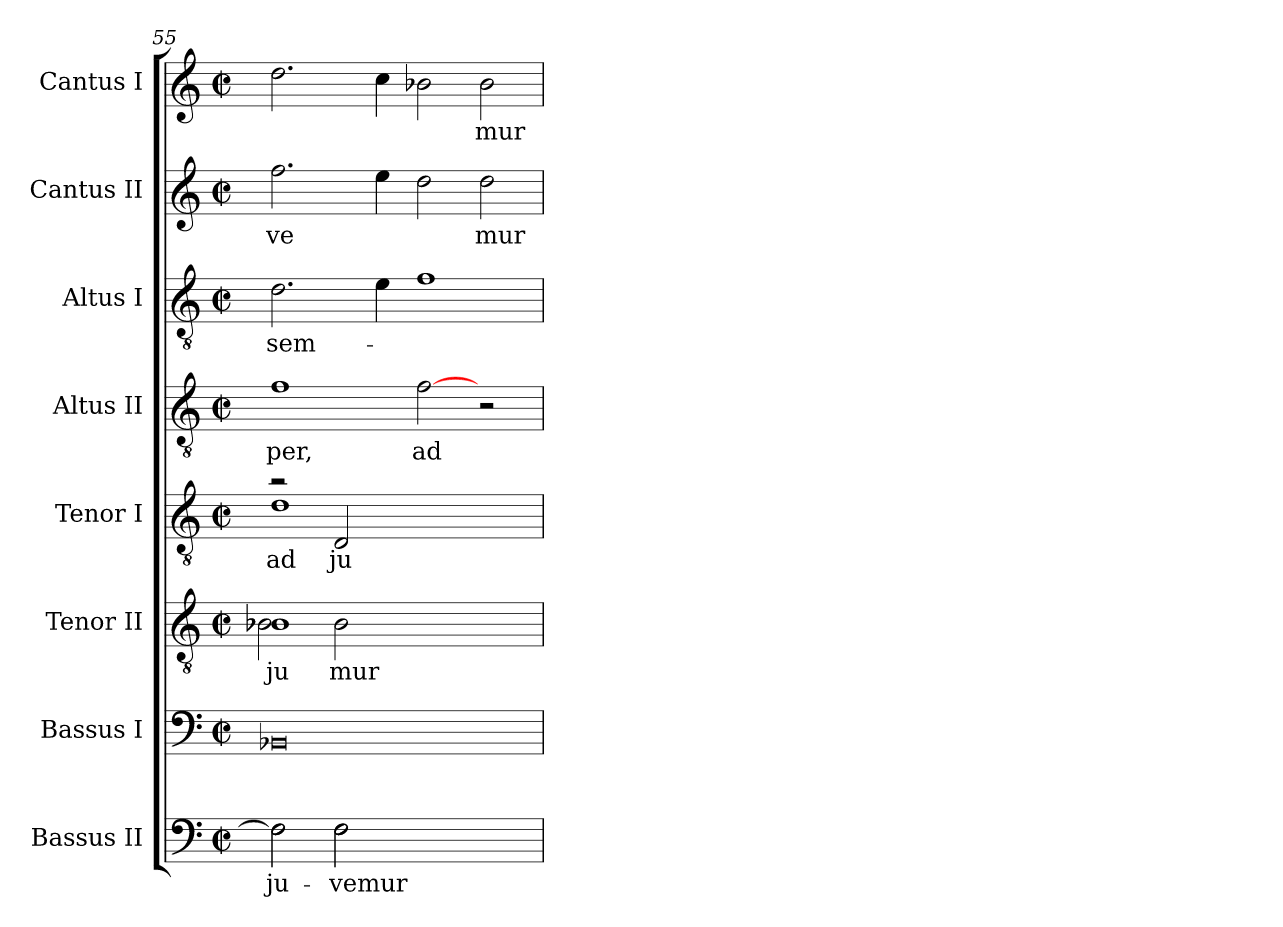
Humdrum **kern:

**kern	**text	**kern	**kern	**text	**kern	**text	**kern	**text	**kern	**text	**kern	**text	**kern	**text
*part8	*part8	*part7	*part6	*part6	*part5	*part5	*part4	*part4	*part3	*part3	*part2	*part2	*part1	*part1
*staff8	*staff8	*staff7	*staff6	*staff6	*staff5	*staff5	*staff4	*staff4	*staff3	*staff3	*staff2	*staff2	*staff1	*staff1
*I"Bassus II	*	*I"Bassus I	*I"Tenor II	*	*I"Tenor I	*	*I"Altus II	*	*I"Altus I	*	*I"Cantus II	*	*I"Cantus I	*
*clefF4	*	*clefF4	*clefGv2	*	*clefGv2	*	*clefGv2	*	*clefGv2	*	*clefG2	*	*clefG2	*
*M2/2	*	*M2/2	*M2/2	*	*M2/2	*	*M2/2	*	*M2/2	*	*M2/2	*	*M2/2	*
*met(c|)	*	*met(c|)	*met(c|)	*	*met(c|)	*	*met(c|)	*	*met(c|)	*	*met(c|)	*	*met(c|)	*
=55	=55	=55	=55	=55	=55	=55	=55	=55	=55	=55	=55	=55	=55	=55
*^	*	*	*	*	*	*	*	*	*	*	*	*	*	*
!	!	!LO:LY:b:cj	!LO:N:vis=0	!	!LO:LY:b:cj	!	!	!	!	!	!	!	!	!	!
*	*	*	*	*^	*	*	*	*	*	*	*	*	*	*	*
!	!	!	!	!	!	!LO:LY:b:cj	!	!LO:LY:b:cj	!	!LO:LY:b:cj	!	!LO:LY:b	!	!LO:LY:b:cj	!	!
*	*	*	*	*	*	*	*^	*	*	*	*	*	*	*	*	*
2F\]	2F\	-ju-	1BB-X	1B-	2B-X\	ju	2r	1d	ad	1f	per,	2.d\	sem-	2.ff\	ve	2.dd\	.
!	!	!LO:LY:b	!	!	!	!LO:LY:b:cj	!	!	!LO:LY:b:cj	!	!	!	!	!	!	!	!
2F\	2F\	-vemur	.	.	2B-\	mur	2D/	.	ju	.	.	.	.	.	.	.	.
.	.	.	.	.	.	.	.	.	.	.	.	4e\	.	4ee\	.	4cc\	.
!	!	!	!	!	!	!	!	!	!	!	!LO:LY:b:cj	!	!	!	!	!	!
1ryy	1ryy	.	1ryy	1ryy	1ryy	.	1ryy	1ryy	.	[>2f\	ad	1f	.	2dd\	.	2b-X\	.
!	!	!	!	!	!	!	!	!	!	!	!	!	!	!	!LO:LY:b:cj	!	!LO:LY:b:cj
.	.	.	.	.	.	.	.	.	.	2r	.	.	.	2dd\	mur	2b-\	mur
*	*	*	*	*v	*v	*	*	*	*	*	*	*	*	*	*	*	*
*v	*v	*	*	*	*	*v	*v	*	*	*	*	*	*	*	*	*
=	=	=	=	=	=	=	=	=	=	=	=	=	=	=
*-	*-	*-	*-	*-	*-	*-	*-	*-	*-	*-	*-	*-	*-	*-
